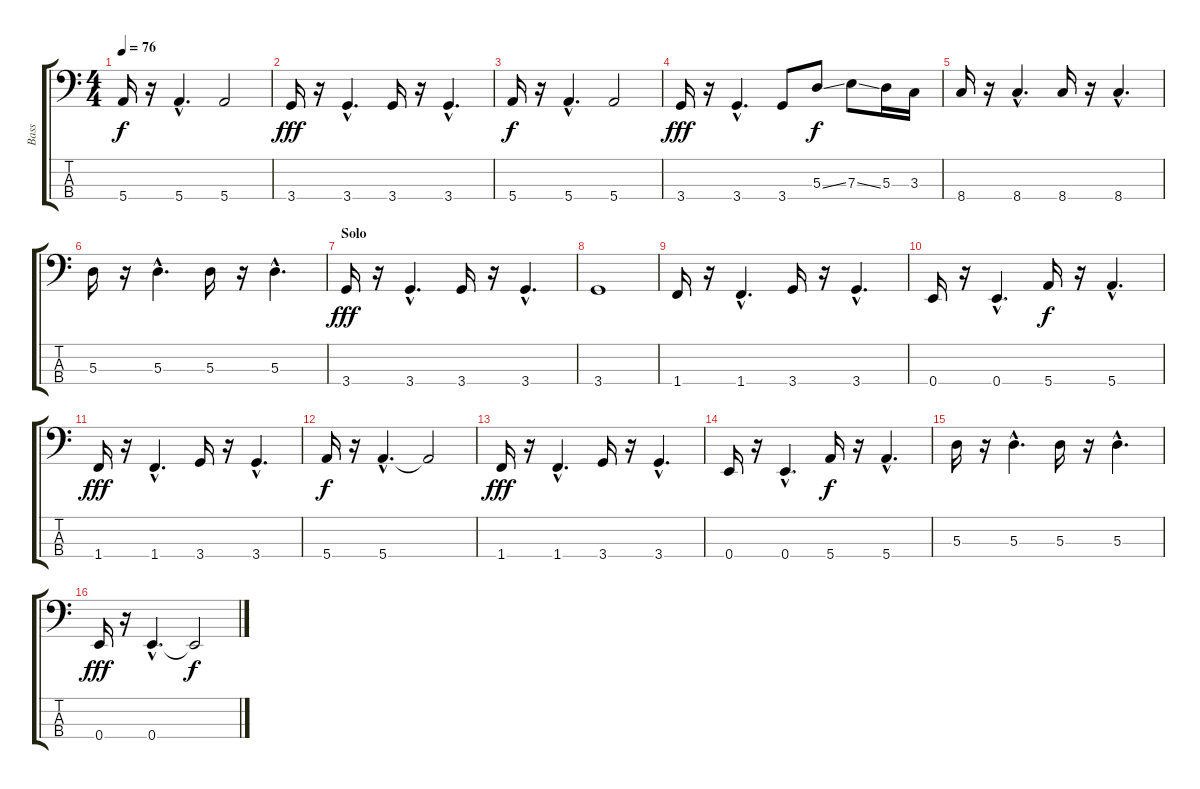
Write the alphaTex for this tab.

\track ("Bass" "Bass") {instrument electricbasspick}
\staff {score tabs}
\tuning (G2 D2 A1 E1) {hide}
\ts (4 4)
\tempo 76
\clef f4
\ks c
5.4.16{dy f} r.16 5.4{hac}.4{d} 5.4.2 |
3.4.16{dy fff} r.16 3.4{hac}.4{d} 3.4.16 r.16 3.4{hac}.4{d} |
5.4.16{dy f} r.16 5.4{hac}.4{d} 5.4.2 |
3.4.16{dy fff} r.16 3.4{hac}.4{d} 3.4.8 5.3{ss}.8{dy f} 7.3{ss}.8 5.3.16 3.3.16 |
8.4.16 r.16 8.4{hac}.4{d} 8.4.16 r.16 8.4{hac}.4{d} |
5.3.16 r.16 5.3{hac}.4{d} 5.3.16 r.16 5.3{hac}.4{d} |
\section ("" "Solo")
3.4.16{dy fff} r.16 3.4{hac}.4{d} 3.4.16 r.16 3.4{hac}.4{d} |
3.4.1 |
1.4.16 r.16 1.4{hac}.4{d} 3.4.16 r.16 3.4{hac}.4{d} |
0.4.16 r.16 0.4{hac}.4{d} 5.4.16{dy f} r.16 5.4{hac}.4{d} |
1.4.16{dy fff} r.16 1.4{hac}.4{d} 3.4.16 r.16 3.4{hac}.4{d} |
5.4.16{dy f} r.16 5.4{hac}.4{d} 5.4{t}.2 |
1.4.16{dy fff} r.16 1.4{hac}.4{d} 3.4.16 r.16 3.4{hac}.4{d} |
0.4.16 r.16 0.4{hac}.4{d} 5.4.16{dy f} r.16 5.4{hac}.4{d} |
5.3.16 r.16 5.3{hac}.4{d} 5.3.16 r.16 5.3{hac}.4{d} |
0.4.16{dy fff} r.16 0.4{hac}.4{d} 0.4{t}.2{dy f}
